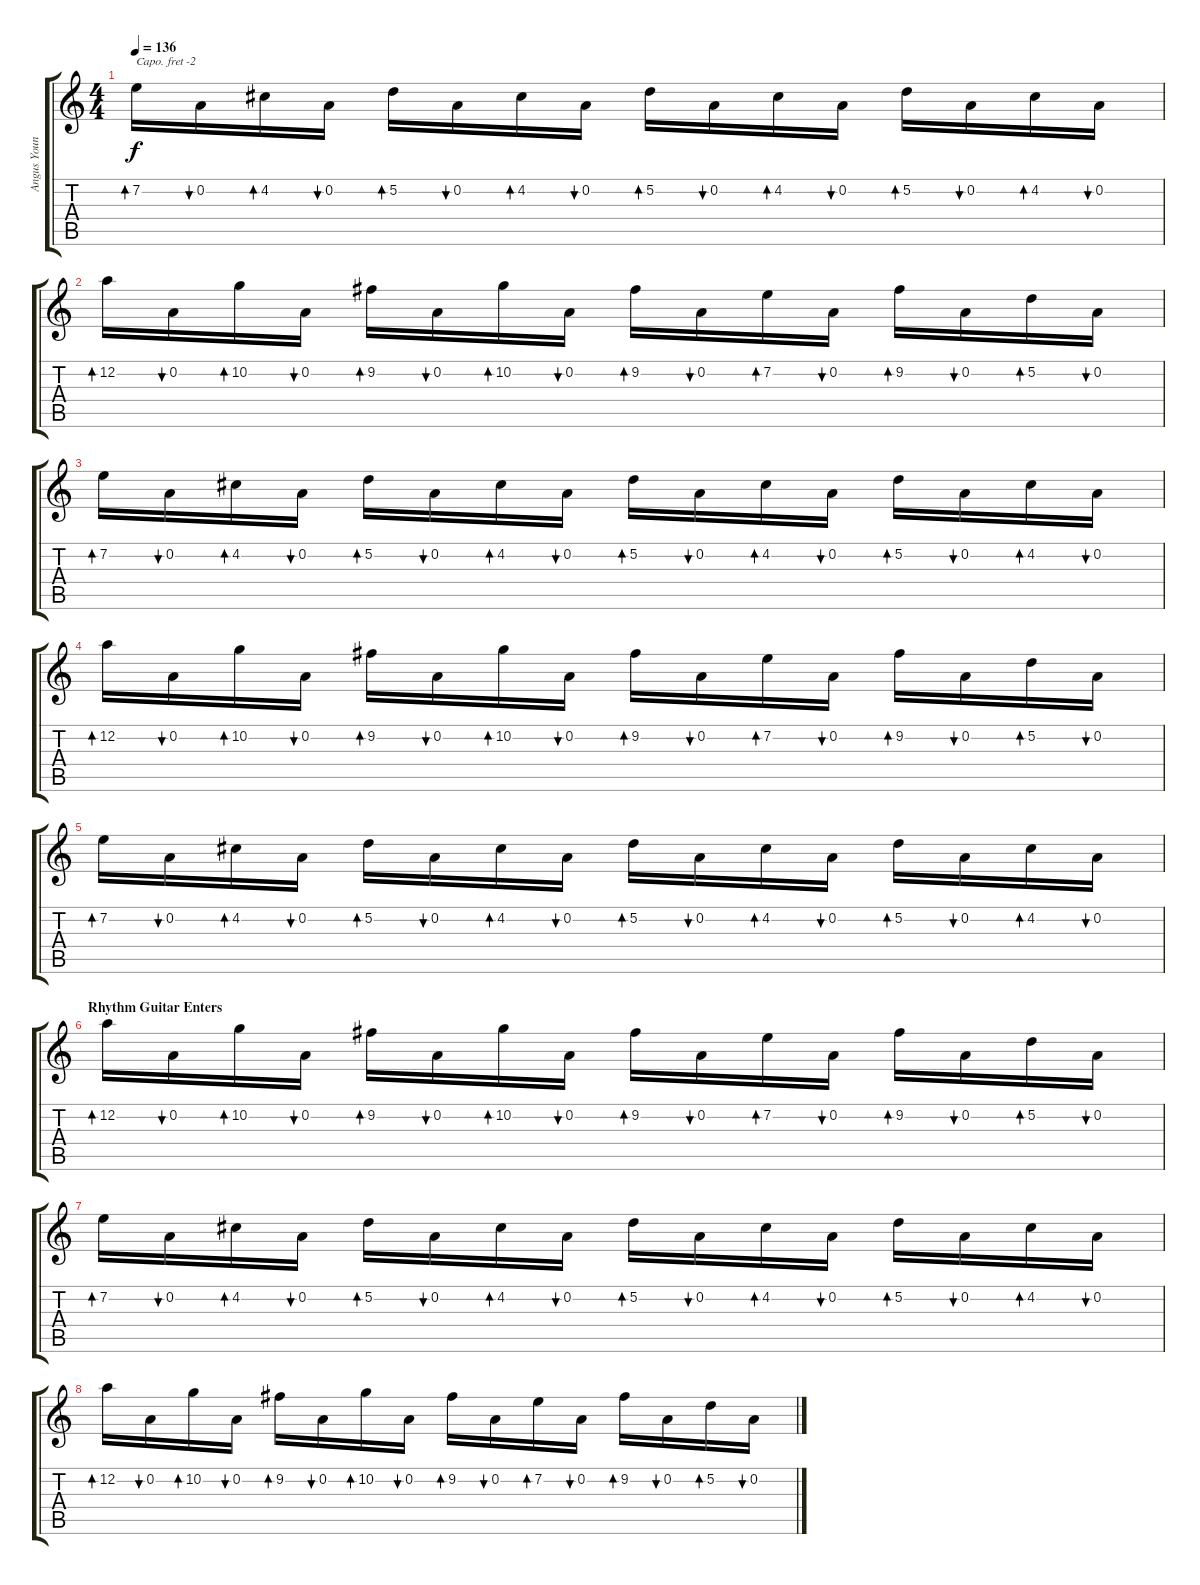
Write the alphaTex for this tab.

\track ("Angus Young - Lead Guitar" "Angus Youn") {instrument distortionguitar}
\staff {score tabs}
\capo -2
\tuning (E4 B3 G3 D3 A2 E2) {hide}
\ts (4 4)
\tempo 136
\clef g2
\ks c
7.2.16{bd 120 dy f} 0.2.16{bu 120} 4.2.16{bd 120} 0.2.16{bu 120} 5.2.16{bd 120} 0.2.16{bu 120} 4.2.16{bd 120} 0.2.16{bu 120} 5.2.16{bd 120} 0.2.16{bu 120} 4.2.16{bd 120} 0.2.16{bu 120} 5.2.16{bd 120} 0.2.16{bu 120} 4.2.16{bd 120} 0.2.16{bu 120} |
12.2.16{bd 120} 0.2.16{bu 120} 10.2.16{bd 120} 0.2.16{bu 120} 9.2.16{bd 120} 0.2.16{bu 120} 10.2.16{bd 120} 0.2.16{bu 120} 9.2.16{bd 120} 0.2.16{bu 120} 7.2.16{bd 120} 0.2.16{bu 120} 9.2.16{bd 120} 0.2.16{bu 120} 5.2.16{bd 120} 0.2.16{bu 120} |
7.2.16{bd 120} 0.2.16{bu 120} 4.2.16{bd 120} 0.2.16{bu 120} 5.2.16{bd 120} 0.2.16{bu 120} 4.2.16{bd 120} 0.2.16{bu 120} 5.2.16{bd 120} 0.2.16{bu 120} 4.2.16{bd 120} 0.2.16{bu 120} 5.2.16{bd 120} 0.2.16{bu 120} 4.2.16{bd 120} 0.2.16{bu 120} |
12.2.16{bd 120} 0.2.16{bu 120} 10.2.16{bd 120} 0.2.16{bu 120} 9.2.16{bd 120} 0.2.16{bu 120} 10.2.16{bd 120} 0.2.16{bu 120} 9.2.16{bd 120} 0.2.16{bu 120} 7.2.16{bd 120} 0.2.16{bu 120} 9.2.16{bd 120} 0.2.16{bu 120} 5.2.16{bd 120} 0.2.16{bu 120} |
7.2.16{bd 120} 0.2.16{bu 120} 4.2.16{bd 120} 0.2.16{bu 120} 5.2.16{bd 120} 0.2.16{bu 120} 4.2.16{bd 120} 0.2.16{bu 120} 5.2.16{bd 120} 0.2.16{bu 120} 4.2.16{bd 120} 0.2.16{bu 120} 5.2.16{bd 120} 0.2.16{bu 120} 4.2.16{bd 120} 0.2.16{bu 120} |
\section ("" "Rhythm Guitar Enters")
12.2.16{bd 120} 0.2.16{bu 120} 10.2.16{bd 120} 0.2.16{bu 120} 9.2.16{bd 120} 0.2.16{bu 120} 10.2.16{bd 120} 0.2.16{bu 120} 9.2.16{bd 120} 0.2.16{bu 120} 7.2.16{bd 120} 0.2.16{bu 120} 9.2.16{bd 120} 0.2.16{bu 120} 5.2.16{bd 120} 0.2.16{bu 120} |
7.2.16{bd 120} 0.2.16{bu 120} 4.2.16{bd 120} 0.2.16{bu 120} 5.2.16{bd 120} 0.2.16{bu 120} 4.2.16{bd 120} 0.2.16{bu 120} 5.2.16{bd 120} 0.2.16{bu 120} 4.2.16{bd 120} 0.2.16{bu 120} 5.2.16{bd 120} 0.2.16{bu 120} 4.2.16{bd 120} 0.2.16{bu 120} |
12.2.16{bd 120} 0.2.16{bu 120} 10.2.16{bd 120} 0.2.16{bu 120} 9.2.16{bd 120} 0.2.16{bu 120} 10.2.16{bd 120} 0.2.16{bu 120} 9.2.16{bd 120} 0.2.16{bu 120} 7.2.16{bd 120} 0.2.16{bu 120} 9.2.16{bd 120} 0.2.16{bu 120} 5.2.16{bd 120} 0.2.16{bu 120}
